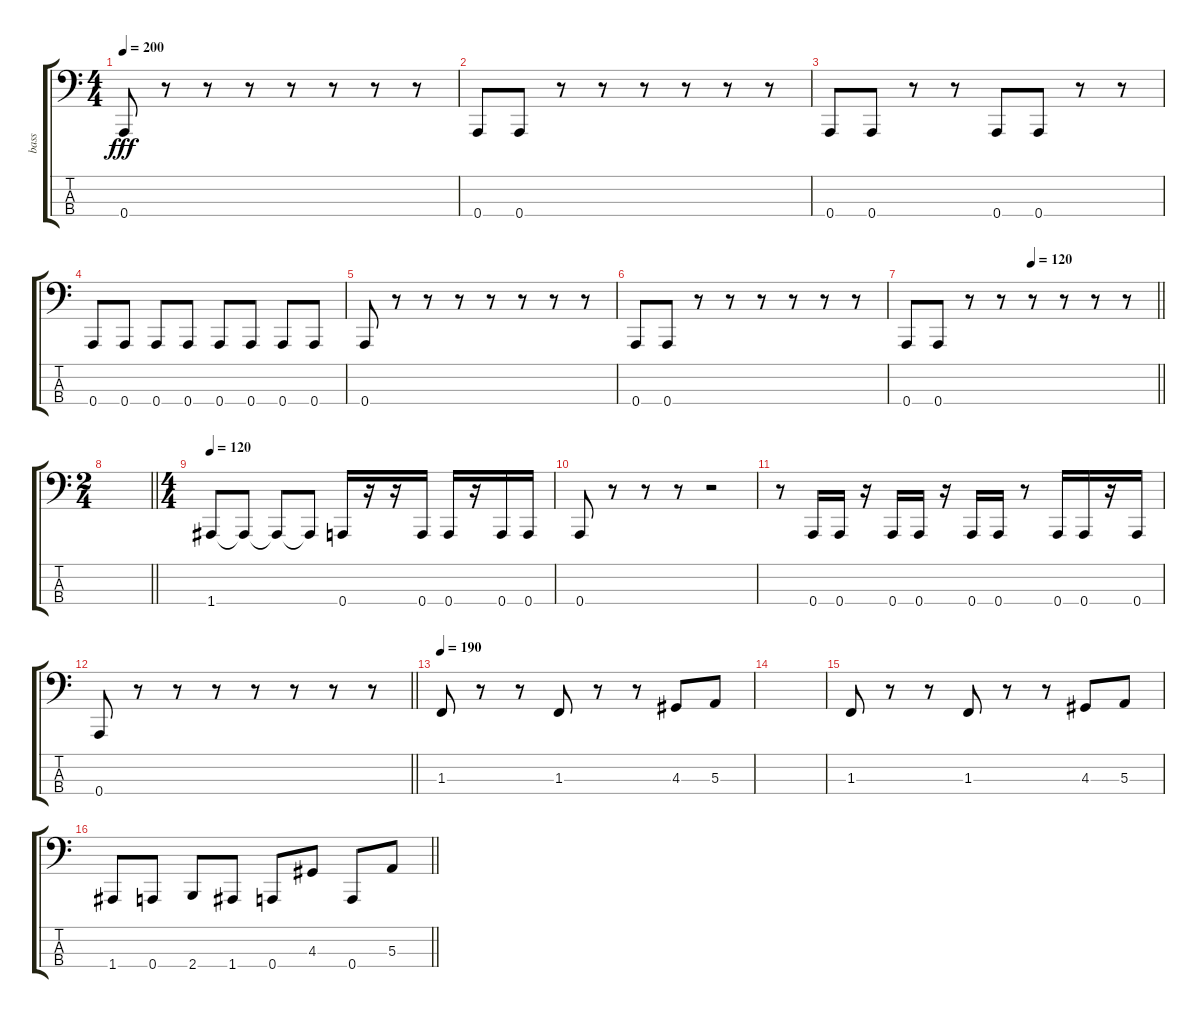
\track ("bass" "bass") {instrument electricbasspick}
\staff {score tabs}
\tuning (D2 A1 E1 A0) {hide}
\ts (4 4)
\tempo 200
\clef f4
\ks c
0.4.8{dy fff} r.8 r.8 r.8 r.8 r.8 r.8 r.8 |
0.4.8 0.4.8 r.8 r.8 r.8 r.8 r.8 r.8 |
0.4.8 0.4.8 r.8 r.8 0.4.8 0.4.8 r.8 r.8 |
0.4.8 0.4.8 0.4.8 0.4.8 0.4.8 0.4.8 0.4.8 0.4.8 |
0.4.8 r.8 r.8 r.8 r.8 r.8 r.8 r.8 |
0.4.8 0.4.8 r.8 r.8 r.8 r.8 r.8 r.8 |
\tempo (120 0.5)
\barLineRight lightlight
0.4.8 0.4.8 r.8 r.8 r.8 r.8 r.8 r.8 |
\ts (2 4)
\barLineRight lightlight
|
\ts (4 4)
\section ("" "")
\tempo 120
1.4.8 1.4{t}.8 1.4{t}.8 1.4{t}.8 0.4.16 r.16 r.16 0.4.16 0.4.16 r.16 0.4.16 0.4.16 |
0.4.8 r.8 r.8 r.8 r.2 |
r.8 0.4.16 0.4.16 r.16 0.4.16 0.4.16 r.16 0.4.16 0.4.16 r.8 0.4.16 0.4.16 r.16 0.4.16 |
\barLineRight lightlight
0.4.8 r.8 r.8 r.8 r.8 r.8 r.8 r.8 |
\section ("" "")
\tempo 190
1.3.8 r.8 r.8 1.3.8 r.8 r.8 4.3.8 5.3.8 |
|
1.3.8 r.8 r.8 1.3.8 r.8 r.8 4.3.8 5.3.8 |
\barLineRight lightlight
1.4.8 0.4.8 2.4.8 1.4.8 0.4.8 4.3.8 0.4.8 5.3.8
